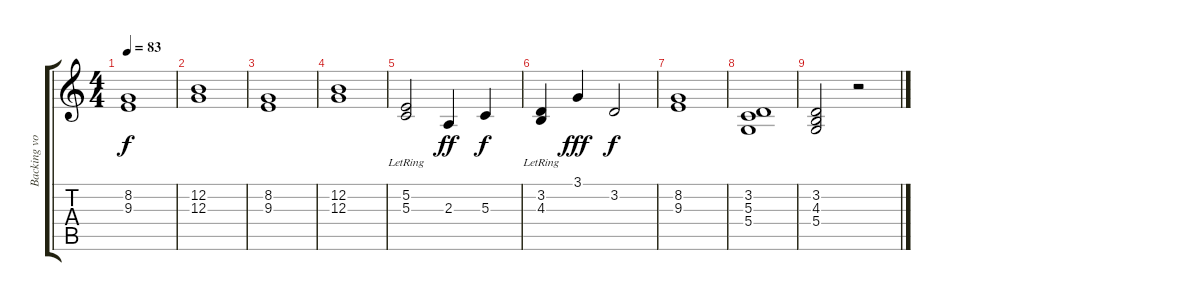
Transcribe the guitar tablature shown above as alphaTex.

\track ("Backing vocal" "Backing vo") {instrument stringensemble1}
\staff {score tabs}
\tuning (E4 B3 G3 D3 A2 E2) {hide}
\ts (4 4)
\tempo 83
\clef g2
\ks c
(8.2 9.3).1{dy f} |
(12.2 12.3).1 |
(8.2 9.3).1 |
(12.2 12.3).1 |
(5.2{lr} 5.3).2 2.3.4{dy ff} 5.3.4{dy f} |
(3.2{lr} 4.3{lr}).4 3.1.4{dy fff} 3.2.2{dy f} |
(8.2 9.3).1 |
(3.2 5.3 5.4).1 |
(3.2 4.3 5.4).2 r.2
